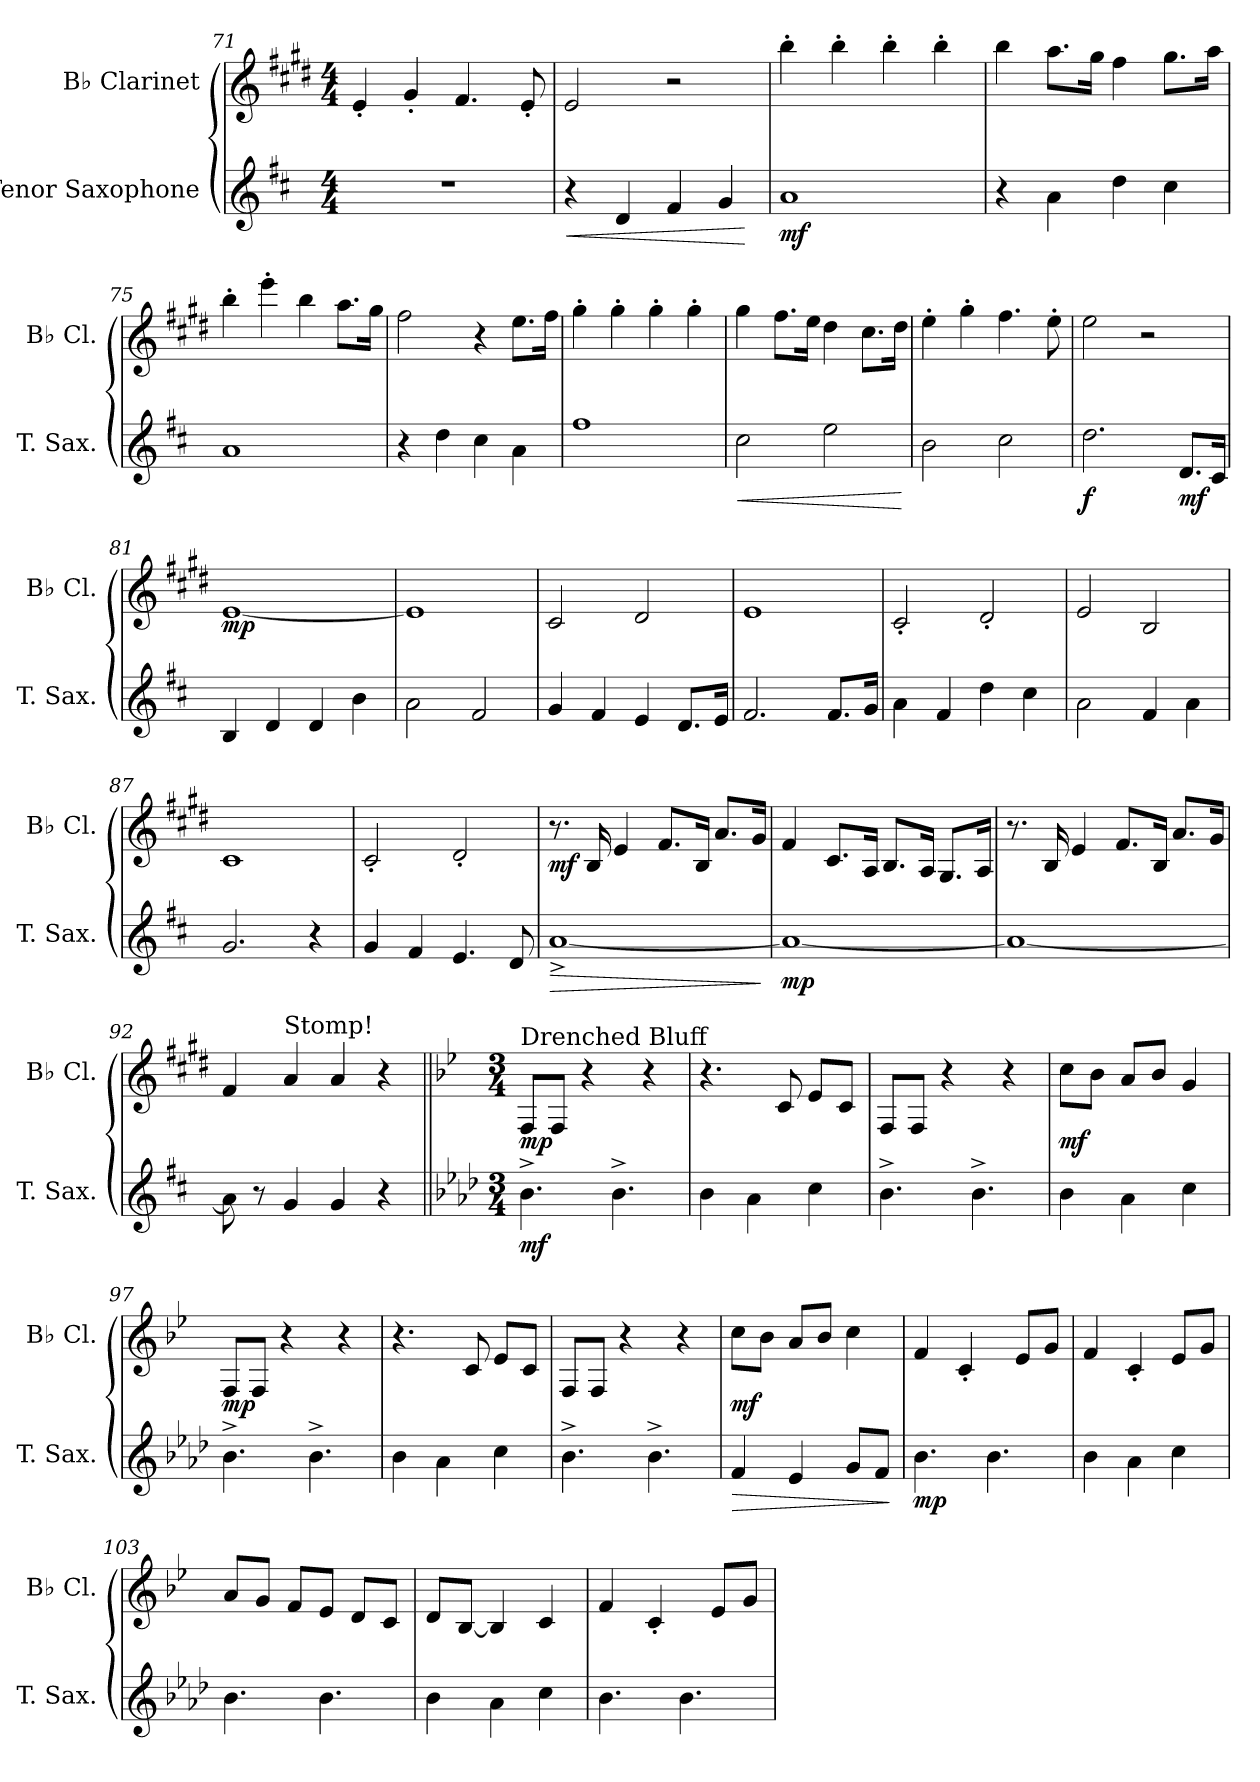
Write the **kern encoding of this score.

**kern	**dynam	**kern	**dynam
*part2	*part2	*part1	*part1
*staff2	*staff2	*staff1	*staff1
*I"Tenor Saxophone	*	*I"B♭ Clarinet	*
*I'T. Sax.	*	*I'B♭ Cl.	*
*clefG2	*	*clefG2	*
*ITrd8c14	*	*ITrd1c2	*
*k[f#c#]	*	*k[f#c#]	*
*M4/4	*	*M4/4	*
=71	=71	=71	=71
1r	.	4d'/	.
.	.	4f#'/	.
.	.	4.e/	.
.	.	8d'/	.
!!LO:PB:g=z
=72	=72	=72	=72
!	!LO:HP:b	!	!
4r	<	2d/	.
4D/	.	.	.
4F#/	.	2r	.
4G/	.	.	.
.	[	.	.
=73	=73	=73	=73
!	!LO:DY:b	!	!
1A	mf	4aa'\	.
.	.	4aa'\	.
.	.	4aa'\	.
.	.	4aa'\	.
=74	=74	=74	=74
4r	.	4aa\	.
4A\	.	8.gg\L	.
.	.	16ff#\Jk	.
4d\	.	4ee\	.
4c#\	.	8.ff#\L	.
.	.	16gg\Jk	.
=75	=75	=75	=75
1A	.	4aa'\	.
.	.	4ddd'\	.
.	.	4aa\	.
.	.	8.gg\L	.
.	.	16ff#\Jk	.
=76	=76	=76	=76
4r	.	2ee\	.
4d\	.	.	.
4c#\	.	4r	.
4A\	.	8.dd\L	.
.	.	16ee\Jk	.
=77	=77	=77	=77
1f#	.	4ff#'\	.
.	.	4ff#'\	.
.	.	4ff#'\	.
.	.	4ff#'\	.
!!LO:LB:g=z
=78	=78	=78	=78
!	!LO:HP:b	!	!
2c#\	<	4ff#\	.
.	.	8.ee\L	.
.	.	16dd\Jk	.
2e\	.	4cc#\	.
.	.	8.b\L	.
.	.	16cc#\Jk	.
.	[	.	.
=79	=79	=79	=79
2B\	.	4dd'\	.
.	.	4ff#'\	.
2c#\	.	4.ee\	.
.	.	8dd'\	.
=80	=80	=80	=80
!	!LO:DY:b	!	!
2.d\	f	2dd\	.
.	.	2r	.
!	!LO:DY:b	!	!
8.D/L	mf	.	.
16C#/Jk	.	.	.
=81	=81	=81	=81
!	!	!	!LO:DY:b
4BB/	.	[1d	mp
4D/	.	.	.
4D/	.	.	.
4B\	.	.	.
=82	=82	=82	=82
2A\	.	1d]	.
2F#/	.	.	.
=83	=83	=83	=83
4G/	.	2B/	.
4F#/	.	.	.
4E/	.	2c#/	.
8.D/L	.	.	.
16E/Jk	.	.	.
=84	=84	=84	=84
2.F#/	.	1d	.
8.F#/L	.	.	.
16G/Jk	.	.	.
!!LO:LB:g=z
=85	=85	=85	=85
4A\	.	2B'/	.
4F#/	.	.	.
4d\	.	2c#'/	.
4c#\	.	.	.
=86	=86	=86	=86
2A\	.	2d/	.
4F#/	.	2A/	.
4A\	.	.	.
=87	=87	=87	=87
2.G/	.	1B	.
4r	.	.	.
=88	=88	=88	=88
4G/	.	2B'/	.
4F#/	.	.	.
4.E/	.	2c#'/	.
8D/	.	.	.
=89	=89	=89	=89
!	!LO:HP:b	!	!LO:DY:b
[1A^	>	8.r	mf
.	.	16A/	.
.	.	4d/	.
.	.	8.e/L	.
.	.	16A/Jk	.
.	.	8.g/L	.
.	.	16f#/Jk	.
.	]	.	.
=90	=90	=90	=90
!	!LO:DY:b	!	!
1A_	mp	4e/	.
.	.	8.B/L	.
.	.	16G/Jk	.
.	.	8.A/L	.
.	.	16G/Jk	.
.	.	8.F#/L	.
.	.	16G/Jk	.
!!LO:LB:g=z
=91	=91	=91	=91
1A_	.	8.r	.
.	.	16A/	.
.	.	4d/	.
.	.	8.e/L	.
.	.	16A/Jk	.
.	.	8.g/L	.
.	.	16f#/Jk	.
=92	=92	=92	=92
8A\]	.	4e/	.
8r	.	.	.
!	!	!LO:TX:a:t=Stomp!	!
4G/	.	4g/	.
4G/	.	4g/	.
4r	.	4r	.
=93||	=93||	=93||	=93||
*k[b-e-a-d-]	*	*k[b-e-a-d-]	*
*M3/4	*	*M3/4	*
*	*	*MM134	*
!	!	!LO:TX:a:t=Drenched Bluff	!
!	!LO:DY:b	!	!LO:DY:b
4.B-^\	mf	8E-/L	mp
.	.	8E-/J	.
.	.	4r	.
4.B-^\	.	.	.
.	.	4r	.
=94	=94	=94	=94
4B-\	.	4.r	.
4A-\	.	.	.
.	.	8B-/	.
4c\	.	8d-/L	.
.	.	8B-/J	.
=95	=95	=95	=95
4.B-^\	.	8E-/L	.
.	.	8E-/J	.
.	.	4r	.
4.B-^\	.	.	.
.	.	4r	.
=96	=96	=96	=96
!	!	!	!LO:DY:b
4B-\	.	8b-\L	mf
.	.	8a-\J	.
4A-\	.	8g/L	.
.	.	8a-/J	.
4c\	.	4f/	.
!!LO:LB:g=z
=97	=97	=97	=97
!	!	!	!LO:DY:b
4.B-^\	.	8E-/L	mp
.	.	8E-/J	.
.	.	4r	.
4.B-^\	.	.	.
.	.	4r	.
=98	=98	=98	=98
4B-\	.	4.r	.
4A-\	.	.	.
.	.	8B-/	.
4c\	.	8d-/L	.
.	.	8B-/J	.
=99	=99	=99	=99
4.B-^\	.	8E-/L	.
.	.	8E-/J	.
.	.	4r	.
4.B-^\	.	.	.
.	.	4r	.
=100	=100	=100	=100
!	!LO:HP:b	!	!LO:DY:b
4F/	>	8b-\L	mf
.	.	8a-\J	.
4E-/	.	8g/L	.
.	.	8a-/J	.
8G/L	.	4b-\	.
8F/J	.	.	.
.	]	.	.
!!LO:PB:g=z
=101	=101	=101	=101
!	!LO:DY:b	!	!
4.B-\	mp	4e-/	.
.	.	4B-'/	.
4.B-\	.	.	.
.	.	8d-/L	.
.	.	8f/J	.
=102	=102	=102	=102
4B-\	.	4e-/	.
4A-\	.	4B-'/	.
4c\	.	8d-/L	.
.	.	8f/J	.
=103	=103	=103	=103
4.B-\	.	8g/L	.
.	.	8f/J	.
.	.	8e-/L	.
4.B-\	.	8d-/J	.
.	.	8c/L	.
.	.	8B-/J	.
=104	=104	=104	=104
4B-\	.	8c/L	.
.	.	[8A-/J	.
4A-\	.	4A-/]	.
4c\	.	4B-/	.
!!LO:LB:g=z
=105	=105	=105	=105
4.B-\	.	4e-/	.
.	.	4B-'/	.
4.B-\	.	.	.
.	.	8d-/L	.
.	.	8f/J	.
=	=	=	=
*-	*-	*-	*-
